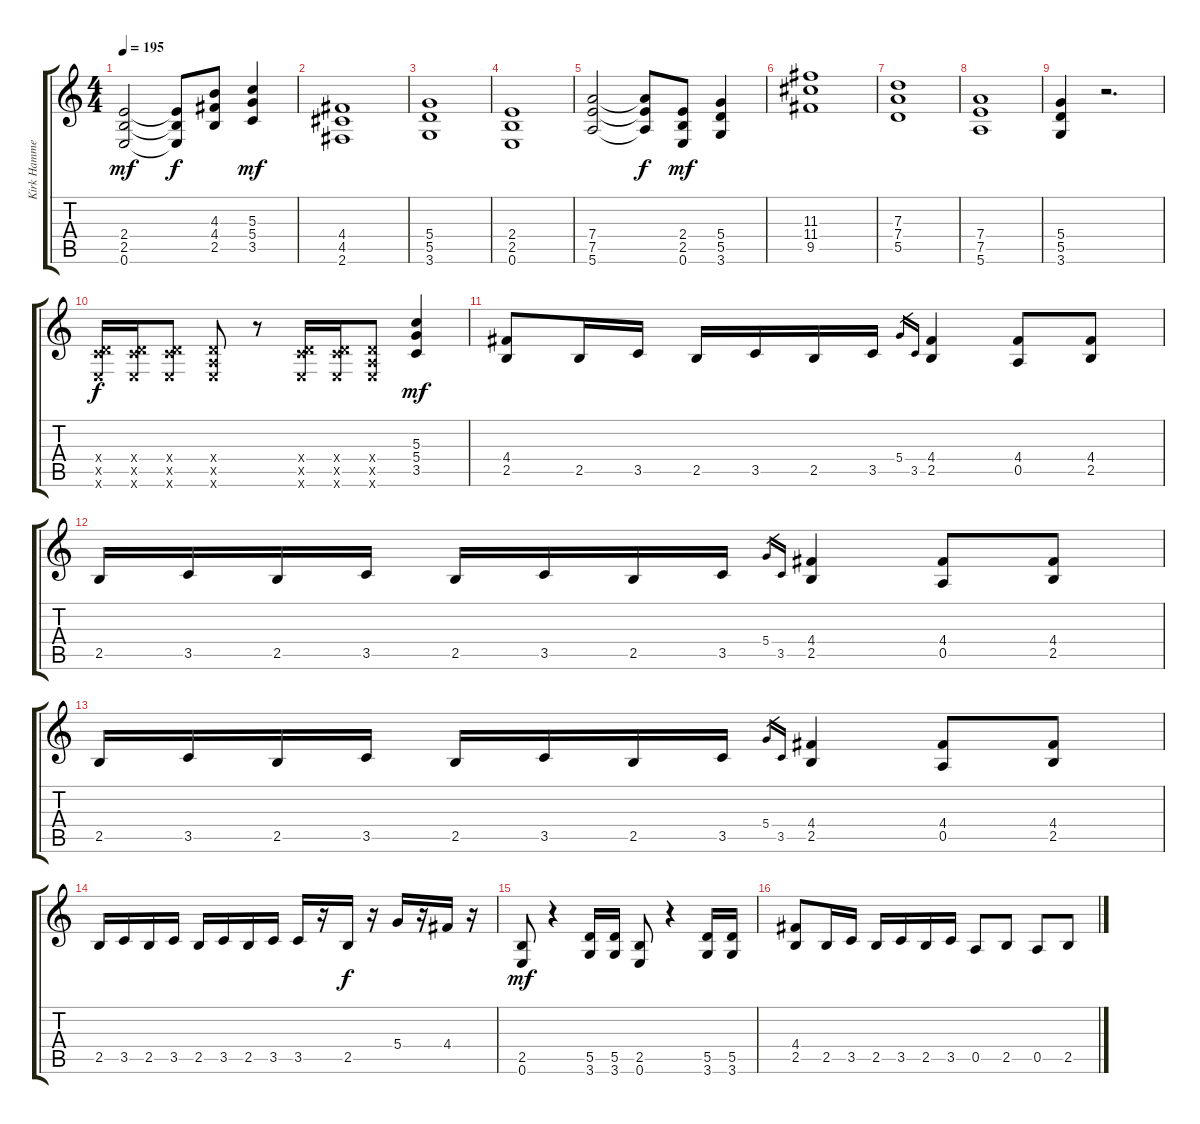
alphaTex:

\track ("Kirk Hammet" "Kirk Hamme") {instrument distortionguitar}
\staff {score tabs}
\tuning (E4 B3 G3 D3 A2 E2) {hide}
\ts (4 4)
\tempo 195
\clef g2
\ks c
(2.4 2.5 0.6).2{dy mf} (2.4{t} 2.5{t} 0.6{t}).8{dy f} (4.3 4.4 2.5).8 (5.3 5.4 3.5).4{dy mf} |
(4.4 4.5 2.6).1 |
(5.4 5.5 3.6).1 |
(2.4 2.5 0.6).1 |
(7.4 7.5 5.6).2 (7.4{t} 7.5{t} 5.6{t}).8{dy f} (2.4 2.5 0.6).8{dy mf} (5.4 5.5 3.6).4 |
(11.3 11.4 9.5).1 |
(7.3 7.4 5.5).1 |
(7.4 7.5 5.6).1 |
(5.4 5.5 3.6).4 r.2{d} |
(0.4{x} 3.5{x} 0.6{x}).16{dy f} (0.4{x} 3.5{x} 0.6{x}).16 (0.4{x} 3.5{x} 0.6{x}).8 (0.4{x} 0.5{x} 0.6{x}).8 r.8 (0.4{x} 3.5{x} 0.6{x}).16 (0.4{x} 3.5{x} 0.6{x}).16 (0.4{x} 0.5{x} 0.6{x}).8 (5.3 5.4 3.5).4{dy mf} |
(4.4 2.5).8 2.5.16 3.5.16 2.5.16 3.5.16 2.5.16 3.5.16 5.4.16{gr} 3.5.16{gr} (4.4 2.5).4 (4.4 0.5).8 (4.4 2.5).8 |
2.5.16 3.5.16 2.5.16 3.5.16 2.5.16 3.5.16 2.5.16 3.5.16 5.4.16{gr} 3.5.16{gr} (4.4 2.5).4 (4.4 0.5).8 (4.4 2.5).8 |
2.5.16 3.5.16 2.5.16 3.5.16 2.5.16 3.5.16 2.5.16 3.5.16 5.4.16{gr} 3.5.16{gr} (4.4 2.5).4 (4.4 0.5).8 (4.4 2.5).8 |
2.5.16 3.5.16 2.5.16 3.5.16 2.5.16 3.5.16 2.5.16 3.5.16 3.5.16 r.16 2.5.16{dy f} r.16 5.4.16 r.16 4.4.16 r.16 |
(2.5 0.6).8{dy mf} r.4 (5.5 3.6).16 (5.5 3.6).16 (2.5 0.6).8 r.4 (5.5 3.6).16 (5.5 3.6).16 |
(4.4 2.5).8 2.5.16 3.5.16 2.5.16 3.5.16 2.5.16 3.5.16 0.5.8 2.5.8 0.5.8 2.5.8
